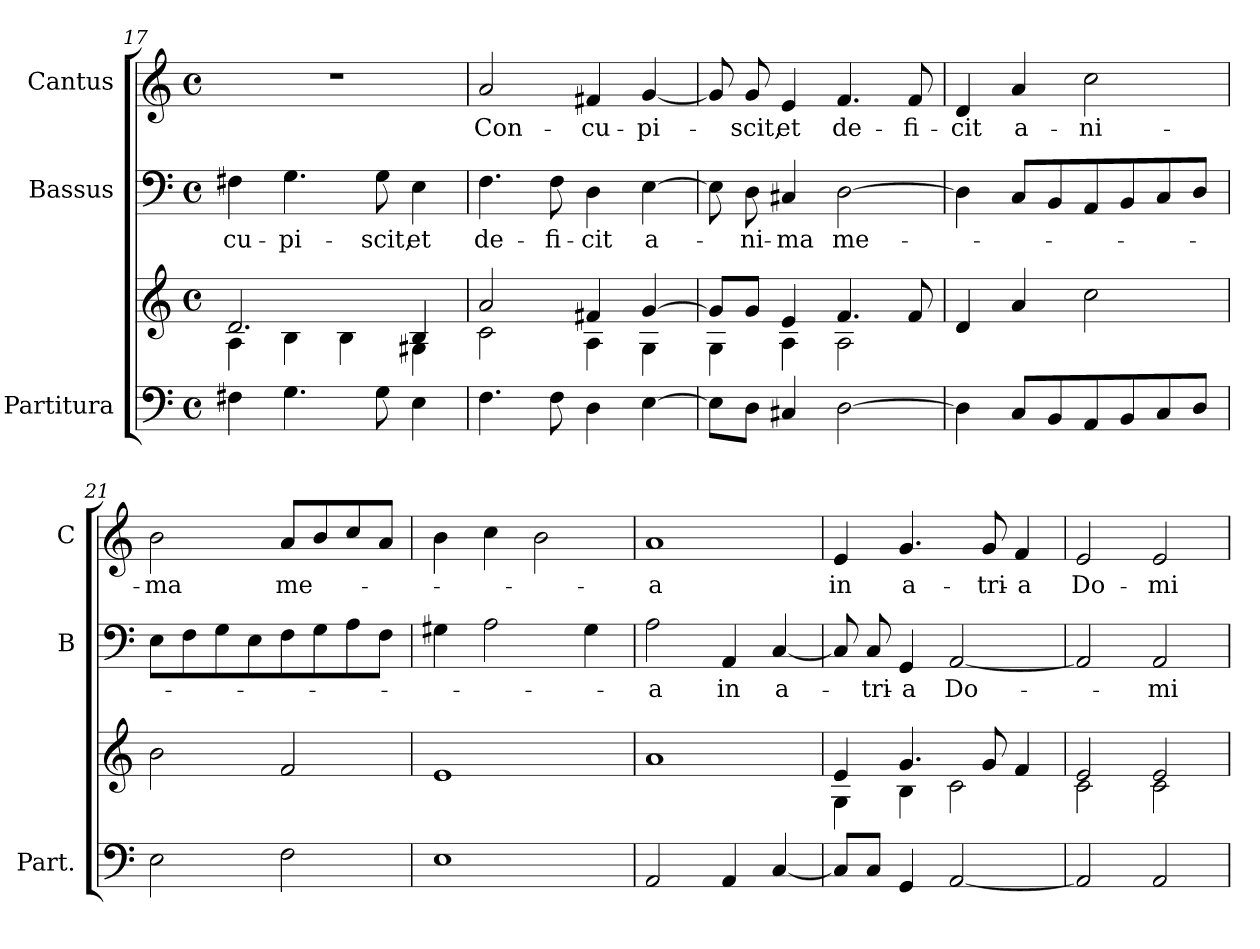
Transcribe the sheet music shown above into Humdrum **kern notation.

**kern	**kern	**kern	**text	**kern	**text
*part3	*part3	*part2	*part2	*part1	*part1
*staff4	*staff3	*staff2	*staff2	*staff1	*staff1
*I"Partitura	*	*I"Bassus	*	*I"Cantus	*
*I'Part.	*	*I'B	*	*I'C	*
*clefF4	*clefG2	*clefF4	*	*clefG2	*
*k[]	*k[]	*k[]	*	*k[]	*
*C:	*C:	*C:	*	*C:	*
*M4/4	*M4/4	*M4/4	*	*M4/4	*
*met(c)	*met(c)	*met(c)	*	*met(c)	*
=17	=17	=17	=17	=17	=17
*	*^	*	*	*	*
!	!	!	!	!LO:LY:b	!	!
4F#X\	2.d!/	4A!\	4F#X\	-cu-	1r	.
!	!	!	!	!LO:LY:b	!	!
4.G\	.	4B!\	4.G\	-pi-	.	.
.	.	4B!\	.	.	.	.
!	!	!	!	!LO:LY:b	!	!
8G\	.	.	8G\	-scit,	.	.
!	!	!	!	!LO:LY:b	!	!
4E\	4B!/	4G#X!\	4E\	et	.	.
=18	=18	=18	=18	=18	=18	=18
!	!	!	!	!LO:LY:b	!	!
!	!	!	!	!	!	!LO:LY:b
4.F\	2a!/	2c!\	4.F\	de-	2a/	Con-
!	!	!	!	!LO:LY:b	!	!
8F\	.	.	8F\	-fi-	.	.
!	!	!	!	!LO:LY:b	!	!
!	!	!	!	!	!	!LO:LY:b
4D\	4f#X!/	4A!\	4D\	-cit	4f#X/	-cu-
!	!	!	!	!LO:LY:b	!	!
!	!	!	!	!	!	!LO:LY:b
[4E\	[>4g!/	4G!\	[4E\	a-	[4g/	-pi-
=19	=19	=19	=19	=19	=19	=19
8E\L]	8g!/L]	4G!\	8E\]	.	8g/]	.
!	!	!	!	!LO:LY:b	!	!
!	!	!	!	!	!	!LO:LY:b
8D\J	8g/J	.	8D\	-ni-	8g/	-scit,
!	!	!	!	!LO:LY:b	!	!
!	!	!	!	!	!	!LO:LY:b
4C#X/	4e!/	4A!\	4C#X/	-ma	4e/	et
!	!	!	!	!LO:LY:b	!	!
!	!	!	!	!	!	!LO:LY:b
[2D\	4.f!/	2A!\	[2D\	me-	4.f/	de-
!	!	!	!	!	!	!LO:LY:b
.	8f!/	.	.	.	8f/	-fi-
*	*v	*v	*	*	*	*
!!LO:PB:g=z
=20	=20	=20	=20	=20	=20
!	!	!	!	!	!LO:LY:b
4D\]	4d!/	4D\]	.	4d/	-cit
!	!	!	!	!	!LO:LY:b
8C/L	4a!/	8C/L	.	4a/	a-
8BB/	.	8BB/	.	.	.
!	!	!	!	!	!LO:LY:b
8AA/	2cc!\	8AA/	.	2cc\	-ni-
8BB/	.	8BB/	.	.	.
8C/	.	8C/	.	.	.
8D/J	.	8D/J	.	.	.
=21	=21	=21	=21	=21	=21
!	!	!	!	!	!LO:LY:b
2E\	2b!\	8E\L	.	2b\	-ma
.	.	8F\	.	.	.
.	.	8G\	.	.	.
.	.	8E\	.	.	.
!	!	!	!	!	!LO:LY:b
2F\	2f!/	8F\	.	8a/L	me-
.	.	8G\	.	8b/	.
.	.	8A\	.	8cc/	.
.	.	8F\J	.	8a/J	.
=22	=22	=22	=22	=22	=22
1E	1e!	4G#X\	.	4b\	.
.	.	2A\	.	4cc\	.
.	.	.	.	2b\	.
.	.	4G#\	.	.	.
=23	=23	=23	=23	=23	=23
!	!	!	!LO:LY:b	!	!
!	!	!	!	!	!LO:LY:b
2AA/	1a!	2A\	-a	1a	-a
!	!	!	!LO:LY:b	!	!
4AA/	.	4AA/	in	.	.
!	!	!	!LO:LY:b	!	!
[4C/	.	[4C/	a-	.	.
=24	=24	=24	=24	=24	=24
*	*^	*	*	*	*
!	!	!	!	!	!	!LO:LY:b
8C/L]	4e!/	4G!\	8C/]	.	4e/	in
!	!	!	!	!LO:LY:b	!	!
8C/J	.	.	8C/	-tri-	.	.
!	!	!	!	!LO:LY:b	!	!
!	!	!	!	!	!	!LO:LY:b
4GG/	4.g!/	4B!\	4GG/	-a	4.g/	a-
!	!	!	!	!LO:LY:b	!	!
[2AA/	.	2c!\	[2AA/	Do-	.	.
!	!	!	!	!	!	!LO:LY:b
.	8g!/	.	.	.	8g/	-tri-
!	!	!	!	!	!	!LO:LY:b
.	4f!/	.	.	.	4f/	-a
=25	=25	=25	=25	=25	=25	=25
!	!	!	!	!	!	!LO:LY:b
2AA/]	2e!/	2c!\	2AA/]	.	2e/	Do-
!	!	!	!	!LO:LY:b	!	!
!	!	!	!	!	!	!LO:LY:b
2AA/	2e!/	2c!\	2AA/	-mi-	2e/	-mi-
*	*v	*v	*	*	*	*
=	=	=	=	=	=
*-	*-	*-	*-	*-	*-
